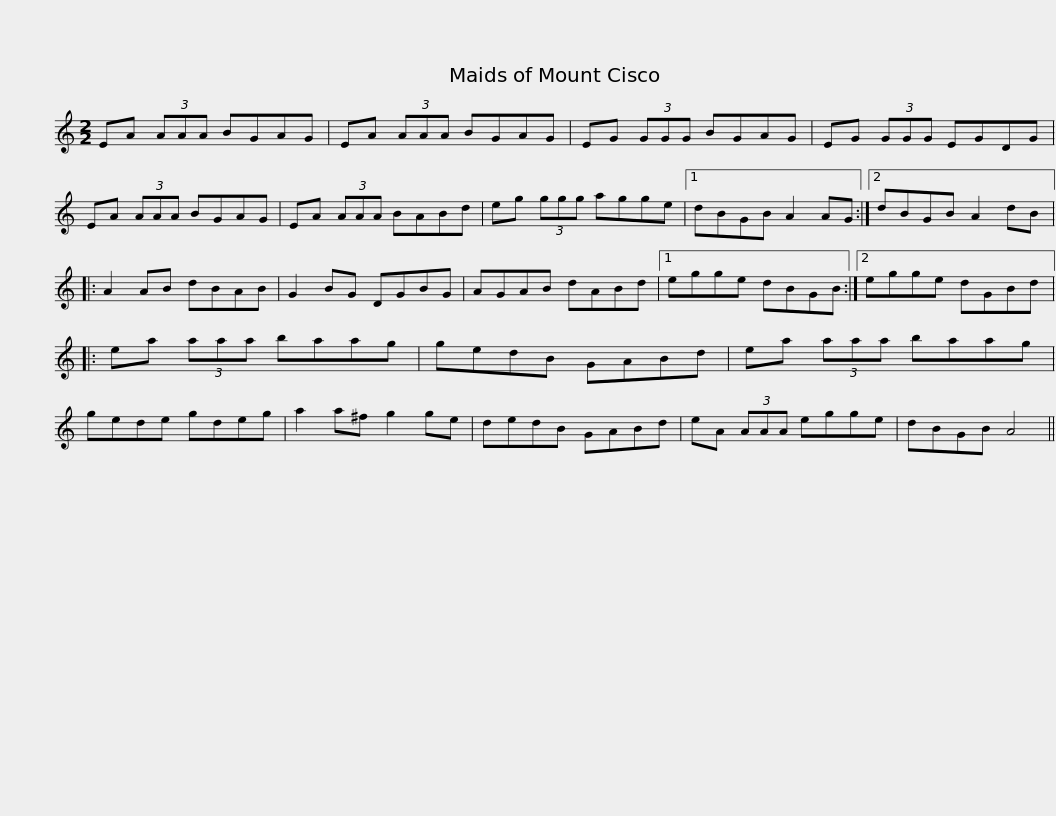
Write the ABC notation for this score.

X:1
L:1/8
M:2/2
I:linebreak $
K:C
V:1 treble
V:1
 EA (3AAA BGAG | EA (3AAA BGAG | EG (3GGG BGAG | EG (3GGG EGDG | EA (3AAA BGAG |$ %5
 EA (3AAA BABd | eg (3ggg agge |1 dBGB A2 AG :|2 dBGB A2 dB |: A2 AB dBAB |$ %10
 G2 BG DGBG | AGAB dABd |1 egge dBGB :|2 egge dGBd |: ea (3aaa baag |$ %15
 gedB GABd | ea (3aaa baag | gede gdeg | a2 a^f g2 ge | dedB GABd |$ %20
 eA (3AAA egge | dBGB A4 || %22
